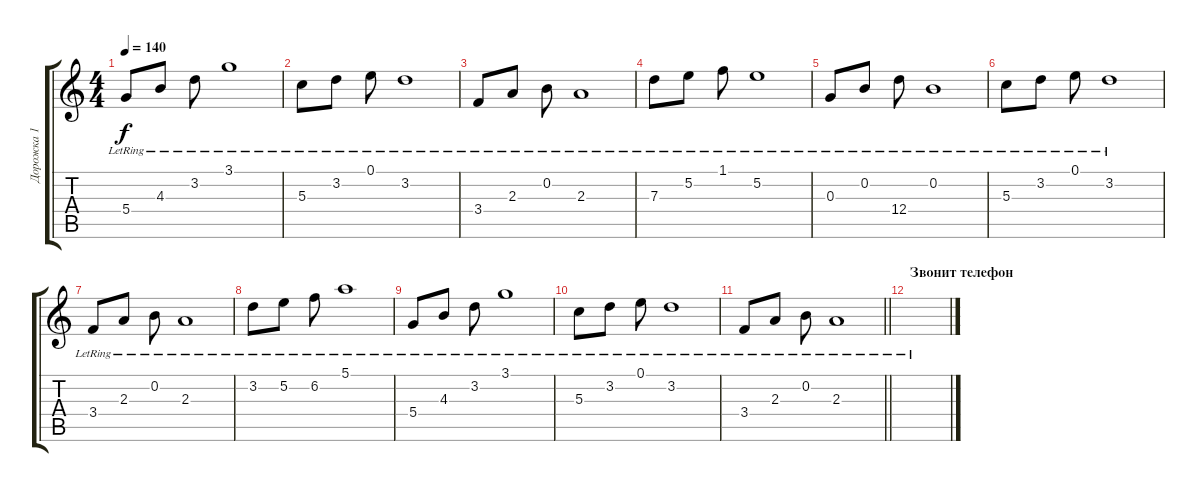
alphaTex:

\track ("Дорожка 1" "Дорожка 1") {instrument acousticguitarsteel}
\staff {score tabs}
\tuning (E4 B3 G3 D3 A2 E2) {hide}
\ts (4 4)
\tempo 140
\clef g2
\ks c
5.4{lr}.8{dy f} 4.3{lr}.8 3.2{lr}.8 3.1{lr}.1 |
5.3{lr}.8 3.2{lr}.8 0.1{lr}.8 3.2{lr}.1 |
3.4{lr}.8 2.3{lr}.8 0.2{lr}.8 2.3{lr}.1 |
7.3{lr}.8 5.2{lr}.8 1.1{lr}.8 5.2{lr}.1 |
0.3{lr}.8 0.2{lr}.8 12.4{lr}.8 0.2{lr}.1 |
5.3{lr}.8 3.2{lr}.8 0.1{lr}.8 3.2{lr}.1 |
3.4{lr}.8 2.3{lr}.8 0.2{lr}.8 2.3{lr}.1 |
3.2{lr}.8 5.2{lr}.8 6.2{lr}.8 5.1{lr}.1 |
5.4{lr}.8 4.3{lr}.8 3.2{lr}.8 3.1{lr}.1 |
5.3{lr}.8 3.2{lr}.8 0.1{lr}.8 3.2{lr}.1 |
\barLineRight lightlight
3.4{lr}.8 2.3{lr}.8 0.2{lr}.8 2.3{lr}.1 |
\section ("" "Звонит телефон")
